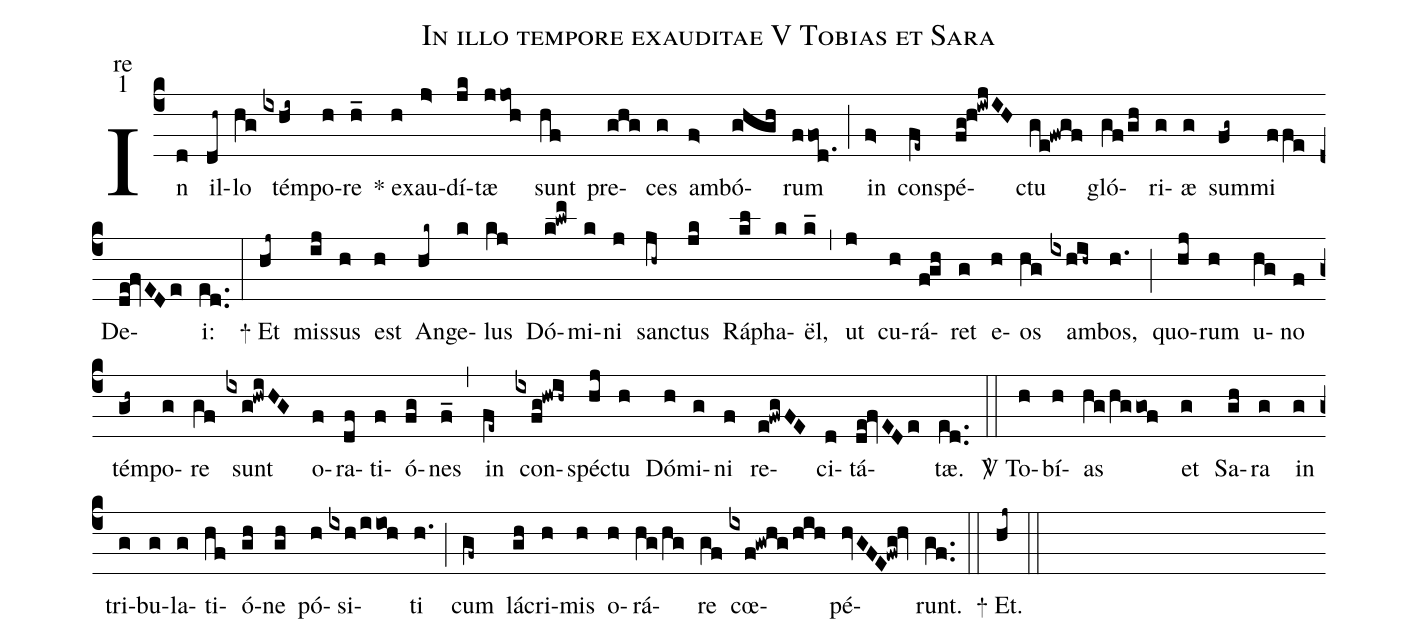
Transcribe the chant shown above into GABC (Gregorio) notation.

name:In illo tempore exauditae V Tobias et Sara;
office-part:re;
mode:1;
%%
(c4)In(d) il(dh~)lo(hg) tém(ixhi~)po(h)re(h_) <sp>*</sp> e(h)xau(j>)dí(jk)tæ(jjoh) sunt(hf) pre(ghg)ces(g) am(f>)bó(ghgh)rum(ffod.) (;) in(f>) con(fe~)spé(fg@h@iwjIH)ctu(ge@fwgf) gló(gf/gh)ri(g)æ(g) sum(fg~)mi(ffe) De(de@fvEDe)i:(ed..) (:) <sp>+</sp> Et(hj~) mis(ij)sus(h) est(h) An(hk~)ge(k)lus(kj) Dó(k@lwm)mi(k)ni(j) san(jh~)ctus(jk) Rá(kl)pha(k)ël,(k_) (,) ut(j) cu(h)rá(fgh)ret(g) e(h)os(hg) am(ixhih~)bos,(h.) (;) quo(hj)rum(h) u(hg)no(f) tém(gh~)po(g)re(gf) sunt(ixg@hwiHG) o(f)ra(df)ti(f)ó(fg)nes(f_) (,) in(fe~) con(ixfg@hwih~)spé(hj)ctu(h) Dó(h)mi(g)ni(f) re(e@fwgFE)ci(d)tá(de@fvEDe)tæ.(ed..) (::)
<sp>V/</sp> To(h)bí(h)as(hg/hg/gof) et(g) Sa(gh)ra(g) in(g) tri(g)bu(g)la(g)ti(hf)ó(gh)ne(gh) pó(h)si(ixh/iioh)ti(h.) (;) cum(gf~) lá(gh)cri(h)mis(h) o(h)rá(hg/hg)re(gf) cœ(ixf@gwhg/hih)pé(hvGFE!fwg@hv)runt.(gf..) (::) <sp>+</sp> Et.(hj~) (::)
